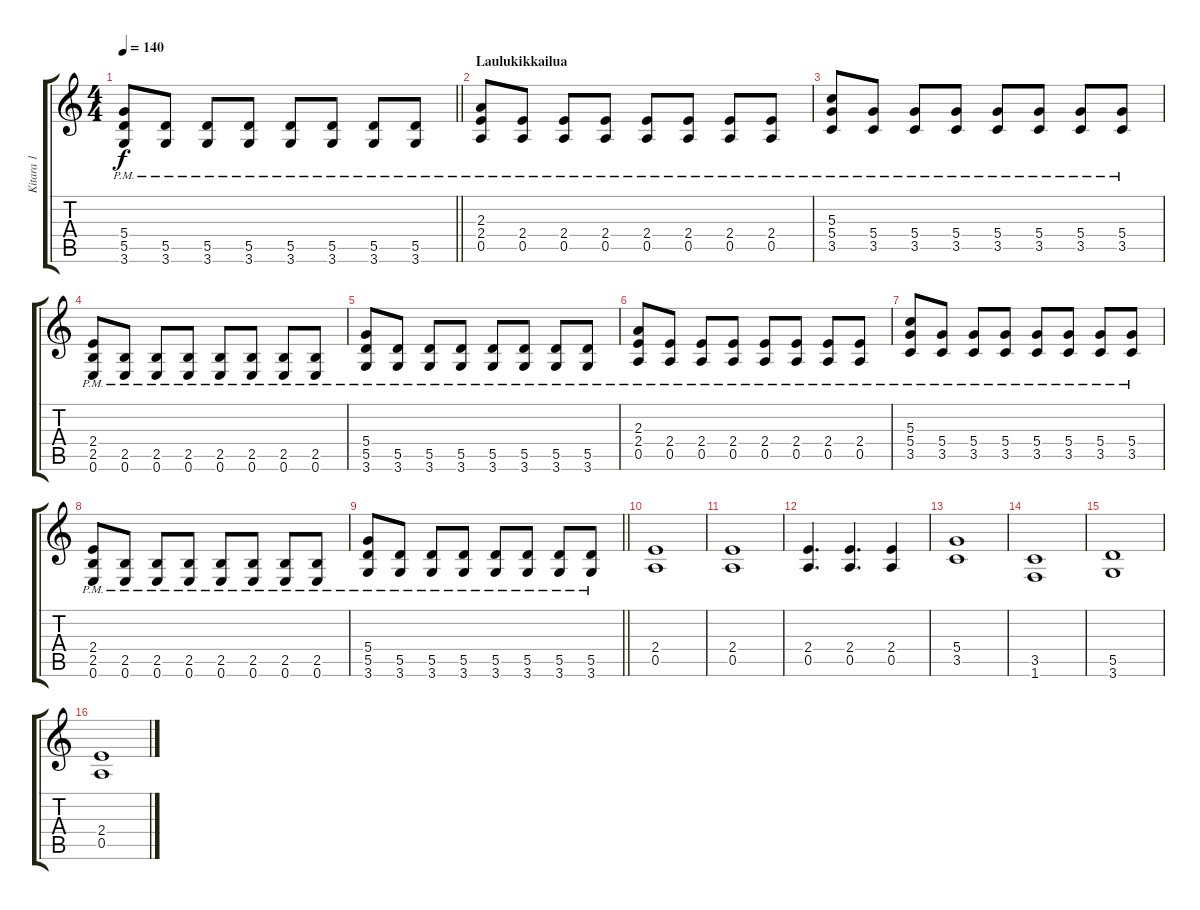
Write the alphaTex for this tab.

\track ("Kitara 1" "Kitara 1") {instrument overdrivenguitar}
\staff {score tabs}
\tuning (E4 B3 G3 D3 A2 E2) {hide}
\ts (4 4)
\tempo 140
\clef g2
\barLineRight lightlight
\ks c
(5.4{pm} 5.5{pm} 3.6{pm}).8{dy f} (5.5{pm} 3.6{pm}).8 (5.5{pm} 3.6{pm}).8 (5.5{pm} 3.6{pm}).8 (5.5{pm} 3.6{pm}).8 (5.5{pm} 3.6{pm}).8 (5.5{pm} 3.6{pm}).8 (5.5{pm} 3.6{pm}).8 |
\section ("" "Laulukikkailua")
(2.3{pm} 2.4{pm} 0.5{pm}).8 (2.4{pm} 0.5{pm}).8 (2.4{pm} 0.5{pm}).8 (2.4{pm} 0.5{pm}).8 (2.4{pm} 0.5{pm}).8 (2.4{pm} 0.5{pm}).8 (2.4{pm} 0.5{pm}).8 (2.4{pm} 0.5{pm}).8 |
(5.3{pm} 5.4{pm} 3.5{pm}).8 (5.4{pm} 3.5{pm}).8 (5.4{pm} 3.5{pm}).8 (5.4{pm} 3.5{pm}).8 (5.4{pm} 3.5{pm}).8 (5.4{pm} 3.5{pm}).8 (5.4{pm} 3.5{pm}).8 (5.4{pm} 3.5{pm}).8 |
(2.4{pm} 2.5{pm} 0.6{pm}).8 (2.5{pm} 0.6{pm}).8 (2.5{pm} 0.6{pm}).8 (2.5{pm} 0.6{pm}).8 (2.5{pm} 0.6{pm}).8 (2.5{pm} 0.6{pm}).8 (2.5{pm} 0.6{pm}).8 (2.5{pm} 0.6{pm}).8 |
(5.4{pm} 5.5{pm} 3.6{pm}).8 (5.5{pm} 3.6{pm}).8 (5.5{pm} 3.6{pm}).8 (5.5{pm} 3.6{pm}).8 (5.5{pm} 3.6{pm}).8 (5.5{pm} 3.6{pm}).8 (5.5{pm} 3.6{pm}).8 (5.5{pm} 3.6{pm}).8 |
(2.3{pm} 2.4{pm} 0.5{pm}).8 (2.4{pm} 0.5{pm}).8 (2.4{pm} 0.5{pm}).8 (2.4{pm} 0.5{pm}).8 (2.4{pm} 0.5{pm}).8 (2.4{pm} 0.5{pm}).8 (2.4{pm} 0.5{pm}).8 (2.4{pm} 0.5{pm}).8 |
(5.3{pm} 5.4{pm} 3.5{pm}).8 (5.4{pm} 3.5{pm}).8 (5.4{pm} 3.5{pm}).8 (5.4{pm} 3.5{pm}).8 (5.4{pm} 3.5{pm}).8 (5.4{pm} 3.5{pm}).8 (5.4{pm} 3.5{pm}).8 (5.4{pm} 3.5{pm}).8 |
(2.4{pm} 2.5{pm} 0.6{pm}).8 (2.5{pm} 0.6{pm}).8 (2.5{pm} 0.6{pm}).8 (2.5{pm} 0.6{pm}).8 (2.5{pm} 0.6{pm}).8 (2.5{pm} 0.6{pm}).8 (2.5{pm} 0.6{pm}).8 (2.5{pm} 0.6{pm}).8 |
\barLineRight lightlight
(5.4{pm} 5.5{pm} 3.6{pm}).8 (5.5{pm} 3.6{pm}).8 (5.5{pm} 3.6{pm}).8 (5.5{pm} 3.6{pm}).8 (5.5{pm} 3.6{pm}).8 (5.5{pm} 3.6{pm}).8 (5.5{pm} 3.6{pm}).8 (5.5{pm} 3.6{pm}).8 |
(2.4 0.5).1 |
(2.4 0.5).1 |
(2.4 0.5).4{d} (2.4 0.5).4{d} (2.4 0.5).4 |
(5.4 3.5).1 |
(3.5 1.6).1 |
(5.5 3.6).1 |
(2.4 0.5).1
